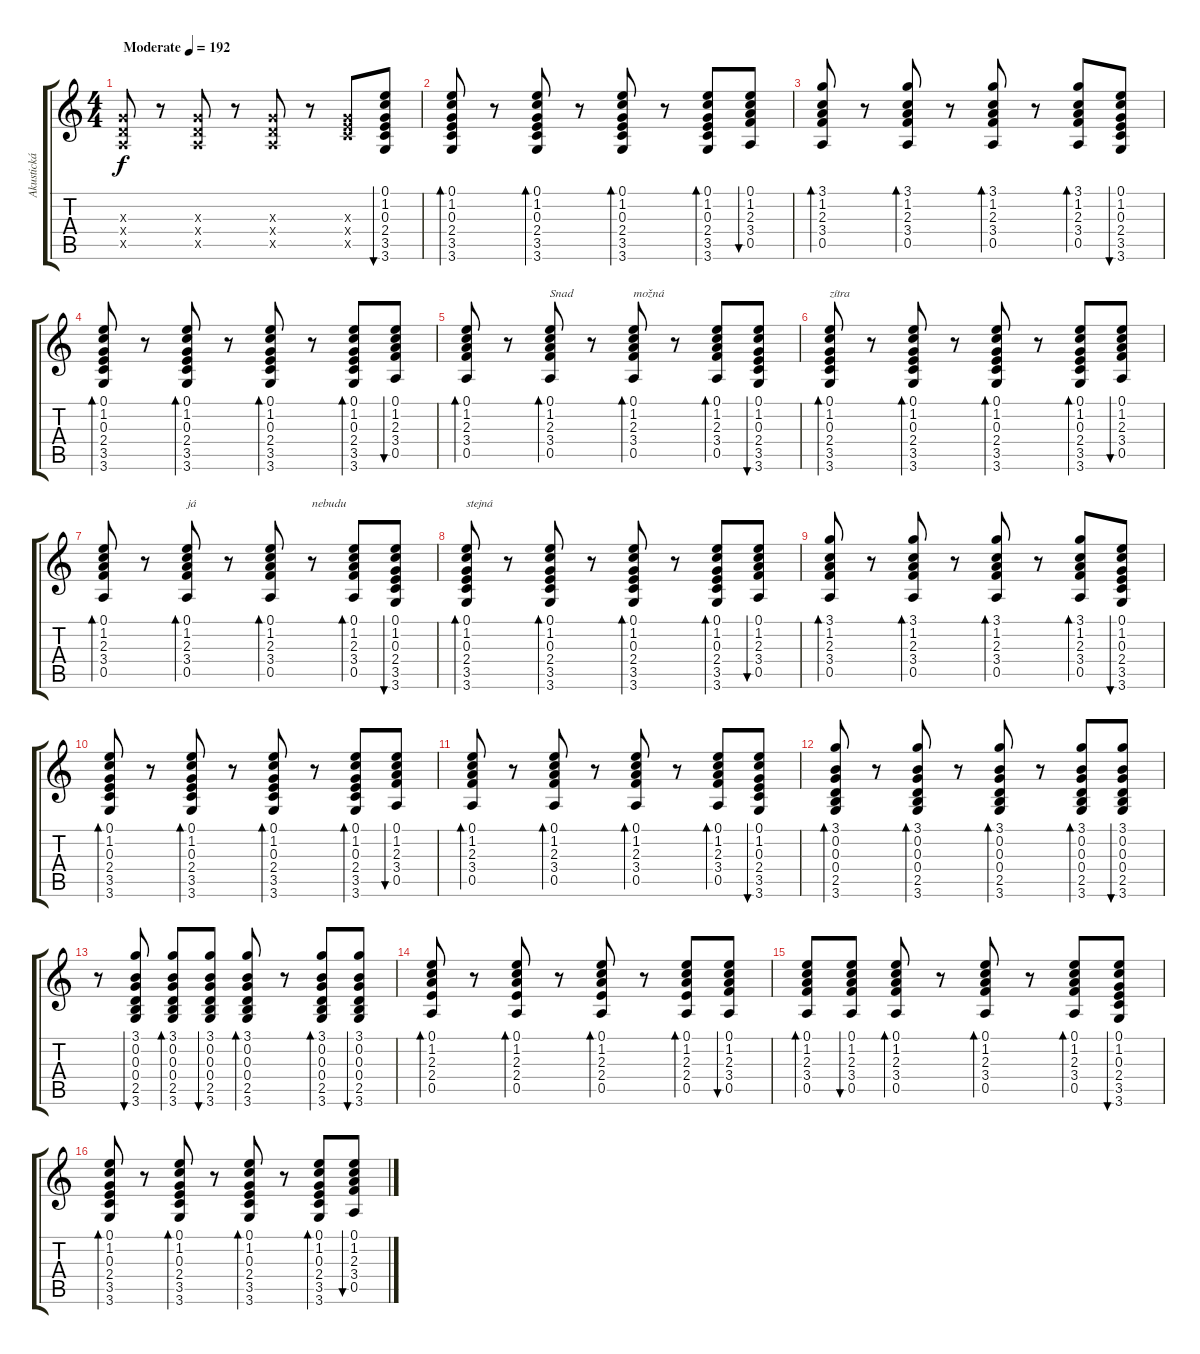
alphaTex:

\track ("Akustická kytara" "Akustická ") {instrument acousticguitarsteel}
\staff {score tabs}
\tuning (E4 B3 G3 D3 A2 E2) {hide}
\ts (4 4)
\tempo (192 "Moderate")
\clef g2
\ks c
(0.3{x} 0.4{x} 0.5{x}).8{dy f instrument acousticguitarsteel} r.8 (0.3{x} 0.4{x} 0.5{x}).8 r.8 (0.3{x} 0.4{x} 0.5{x}).8 r.8 (0.3{x} 2.4{x} 3.5{x}).8 (0.1 1.2 0.3 2.4 3.5 3.6).8{bu 60} |
(0.1 1.2 0.3 2.4 3.5 3.6).8{bd 60} r.8 (0.1 1.2 0.3 2.4 3.5 3.6).8{bd 60} r.8 (0.1 1.2 0.3 2.4 3.5 3.6).8{bd 60} r.8 (0.1 1.2 0.3 2.4 3.5 3.6).8{bd 60} (0.1 1.2 2.3 3.4 0.5).8{bu 60} |
(3.1 1.2 2.3 3.4 0.5).8{bd 60} r.8 (3.1 1.2 2.3 3.4 0.5).8{bd 60} r.8 (3.1 1.2 2.3 3.4 0.5).8{bd 60} r.8 (3.1 1.2 2.3 3.4 0.5).8{bd 60} (0.1 1.2 0.3 2.4 3.5 3.6).8{bu 60} |
(0.1 1.2 0.3 2.4 3.5 3.6).8{bd 60} r.8 (0.1 1.2 0.3 2.4 3.5 3.6).8{bd 60} r.8 (0.1 1.2 0.3 2.4 3.5 3.6).8{bd 60} r.8 (0.1 1.2 0.3 2.4 3.5 3.6).8{bd 60} (0.1 1.2 2.3 3.4 0.5).8{bu 60} |
(0.1 1.2 2.3 3.4 0.5).8{bd 60} r.8 (0.1 1.2 2.3 3.4 0.5).8{bd 60 txt "Snad"} r.8 (0.1 1.2 2.3 3.4 0.5).8{bd 60 txt "možná"} r.8 (0.1 1.2 2.3 3.4 0.5).8{bd 60} (0.1 1.2 0.3 2.4 3.5 3.6).8{bu 60} |
(0.1 1.2 0.3 2.4 3.5 3.6).8{bd 60 txt "zítra"} r.8 (0.1 1.2 0.3 2.4 3.5 3.6).8{bd 60} r.8 (0.1 1.2 0.3 2.4 3.5 3.6).8{bd 60} r.8 (0.1 1.2 0.3 2.4 3.5 3.6).8{bd 60} (0.1 1.2 2.3 3.4 0.5).8{bu 60} |
(0.1 1.2 2.3 3.4 0.5).8{bd 60} r.8 (0.1 1.2 2.3 3.4 0.5).8{bd 60 txt "já"} r.8 (0.1 1.2 2.3 3.4 0.5).8{bd 60} r.8{txt "nebudu"} (0.1 1.2 2.3 3.4 0.5).8{bd 60} (0.1 1.2 0.3 2.4 3.5 3.6).8{bu 60} |
(0.1 1.2 0.3 2.4 3.5 3.6).8{bd 60 txt "stejná"} r.8 (0.1 1.2 0.3 2.4 3.5 3.6).8{bd 60} r.8 (0.1 1.2 0.3 2.4 3.5 3.6).8{bd 60} r.8 (0.1 1.2 0.3 2.4 3.5 3.6).8{bd 60} (0.1 1.2 2.3 3.4 0.5).8{bu 60} |
(3.1 1.2 2.3 3.4 0.5).8{bd 60} r.8 (3.1 1.2 2.3 3.4 0.5).8{bd 60} r.8 (3.1 1.2 2.3 3.4 0.5).8{bd 60} r.8 (3.1 1.2 2.3 3.4 0.5).8{bd 60} (0.1 1.2 0.3 2.4 3.5 3.6).8{bu 60} |
(0.1 1.2 0.3 2.4 3.5 3.6).8{bd 60} r.8 (0.1 1.2 0.3 2.4 3.5 3.6).8{bd 60} r.8 (0.1 1.2 0.3 2.4 3.5 3.6).8{bd 60} r.8 (0.1 1.2 0.3 2.4 3.5 3.6).8{bd 60} (0.1 1.2 2.3 3.4 0.5).8{bu 60} |
(0.1 1.2 2.3 3.4 0.5).8{bd 60} r.8 (0.1 1.2 2.3 3.4 0.5).8{bd 60} r.8 (0.1 1.2 2.3 3.4 0.5).8{bd 60} r.8 (0.1 1.2 2.3 3.4 0.5).8{bd 60} (0.1 1.2 0.3 2.4 3.5 3.6).8{bu 60} |
(3.1 0.2 0.3 0.4 2.5 3.6).8{bd 60} r.8 (3.1 0.2 0.3 0.4 2.5 3.6).8{bd 60} r.8 (3.1 0.2 0.3 0.4 2.5 3.6).8{bd 60} r.8 (3.1 0.2 0.3 0.4 2.5 3.6).8{bd 60} (3.1 0.2 0.3 0.4 2.5 3.6).8{bu 60} |
r.8 (3.1 0.2 0.3 0.4 2.5 3.6).8{bu 60} (3.1 0.2 0.3 0.4 2.5 3.6).8{bd 60} (3.1 0.2 0.3 0.4 2.5 3.6).8{bu 60} (3.1 0.2 0.3 0.4 2.5 3.6).8{bd 60} r.8 (3.1 0.2 0.3 0.4 2.5 3.6).8{bd 60} (3.1 0.2 0.3 0.4 2.5 3.6).8{bu 60} |
(0.1 1.2 2.3 2.4 0.5).8{bd 60} r.8 (0.1 1.2 2.3 2.4 0.5).8{bd 60} r.8 (0.1 1.2 2.3 2.4 0.5).8{bd 60} r.8 (0.1 1.2 2.3 2.4 0.5).8{bd 60} (0.1 1.2 2.3 3.4 0.5).8{bu 60} |
(0.1 1.2 2.3 3.4 0.5).8{bd 60} (0.1 1.2 2.3 3.4 0.5).8{bu 60} (0.1 1.2 2.3 3.4 0.5).8{bd 60} r.8 (0.1 1.2 2.3 3.4 0.5).8{bd 60} r.8 (0.1 1.2 2.3 3.4 0.5).8{bd 60} (0.1 1.2 0.3 2.4 3.5 3.6).8{bu 60} |
(0.1 1.2 0.3 2.4 3.5 3.6).8{bd 60} r.8 (0.1 1.2 0.3 2.4 3.5 3.6).8{bd 60} r.8 (0.1 1.2 0.3 2.4 3.5 3.6).8{bd 60} r.8 (0.1 1.2 0.3 2.4 3.5 3.6).8{bd 60} (0.1 1.2 2.3 3.4 0.5).8{bu 60}
